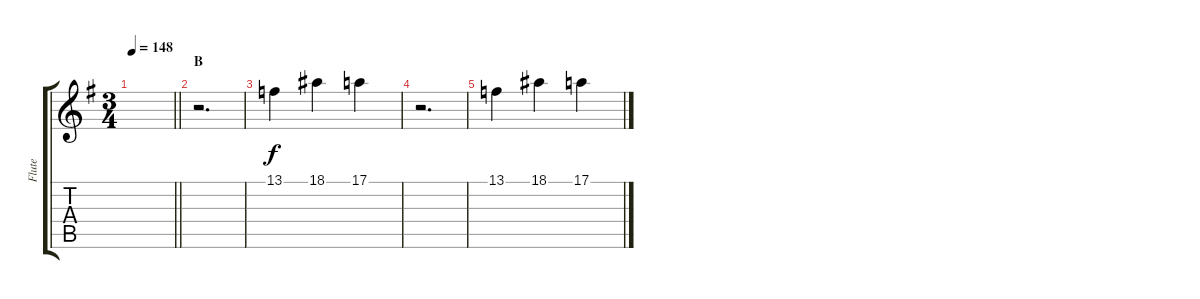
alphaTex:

\track ("Flute" "Flute") {instrument flute}
\staff {score tabs}
\tuning (E4 B3 G3 D3 A2 E2) {hide}
\ts (3 4)
\tempo 148
\clef g2
\barLineRight lightlight
\ks g
|
\section ("" "B")
r.2{d} |
13.1.4 18.1.4 17.1.4 |
r.2{d} |
13.1.4 18.1.4 17.1.4
